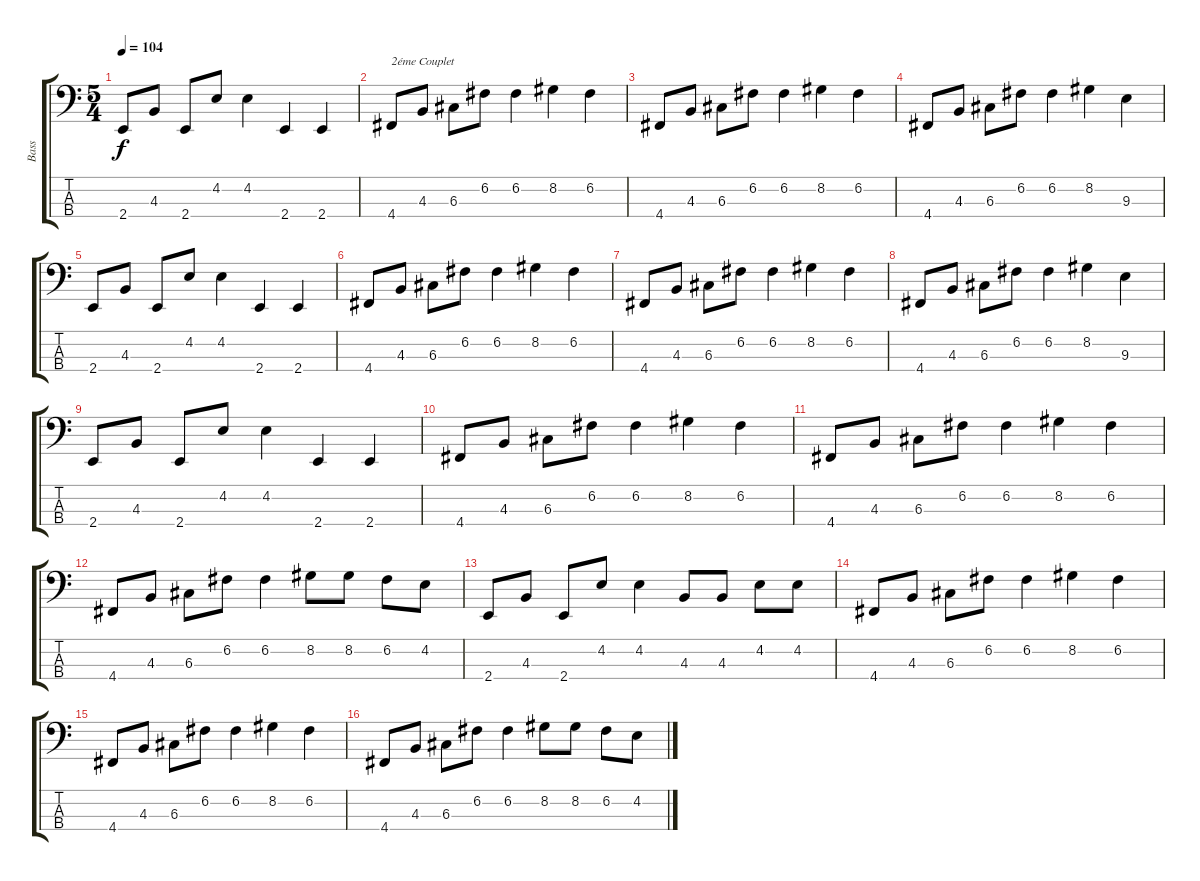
\track ("Bass" "Bass") {instrument electricbassfinger}
\staff {score tabs}
\tuning (F2 C2 G1 D1) {hide}
\ts (5 4)
\tempo 104
\clef f4
\ks c
2.4.8{dy f} 4.3.8 2.4.8 4.2.8 4.2.4 2.4.4 2.4.4 |
4.4.8{txt "2éme Couplet"} 4.3.8 6.3.8 6.2.8 6.2.4 8.2.4 6.2.4 |
4.4.8 4.3.8 6.3.8 6.2.8 6.2.4 8.2.4 6.2.4 |
4.4.8 4.3.8 6.3.8 6.2.8 6.2.4 8.2.4 9.3.4 |
2.4.8 4.3.8 2.4.8 4.2.8 4.2.4 2.4.4 2.4.4 |
4.4.8 4.3.8 6.3.8 6.2.8 6.2.4 8.2.4 6.2.4 |
4.4.8 4.3.8 6.3.8 6.2.8 6.2.4 8.2.4 6.2.4 |
4.4.8 4.3.8 6.3.8 6.2.8 6.2.4 8.2.4 9.3.4 |
2.4.8 4.3.8 2.4.8 4.2.8 4.2.4 2.4.4 2.4.4 |
4.4.8 4.3.8 6.3.8 6.2.8 6.2.4 8.2.4 6.2.4 |
4.4.8 4.3.8 6.3.8 6.2.8 6.2.4 8.2.4 6.2.4 |
4.4.8 4.3.8 6.3.8 6.2.8 6.2.4 8.2.8 8.2.8 6.2.8 4.2.8 |
2.4.8 4.3.8 2.4.8 4.2.8 4.2.4 4.3.8 4.3.8 4.2.8 4.2.8 |
4.4.8 4.3.8 6.3.8 6.2.8 6.2.4 8.2.4 6.2.4 |
4.4.8 4.3.8 6.3.8 6.2.8 6.2.4 8.2.4 6.2.4 |
4.4.8 4.3.8 6.3.8 6.2.8 6.2.4 8.2.8 8.2.8 6.2.8 4.2.8
